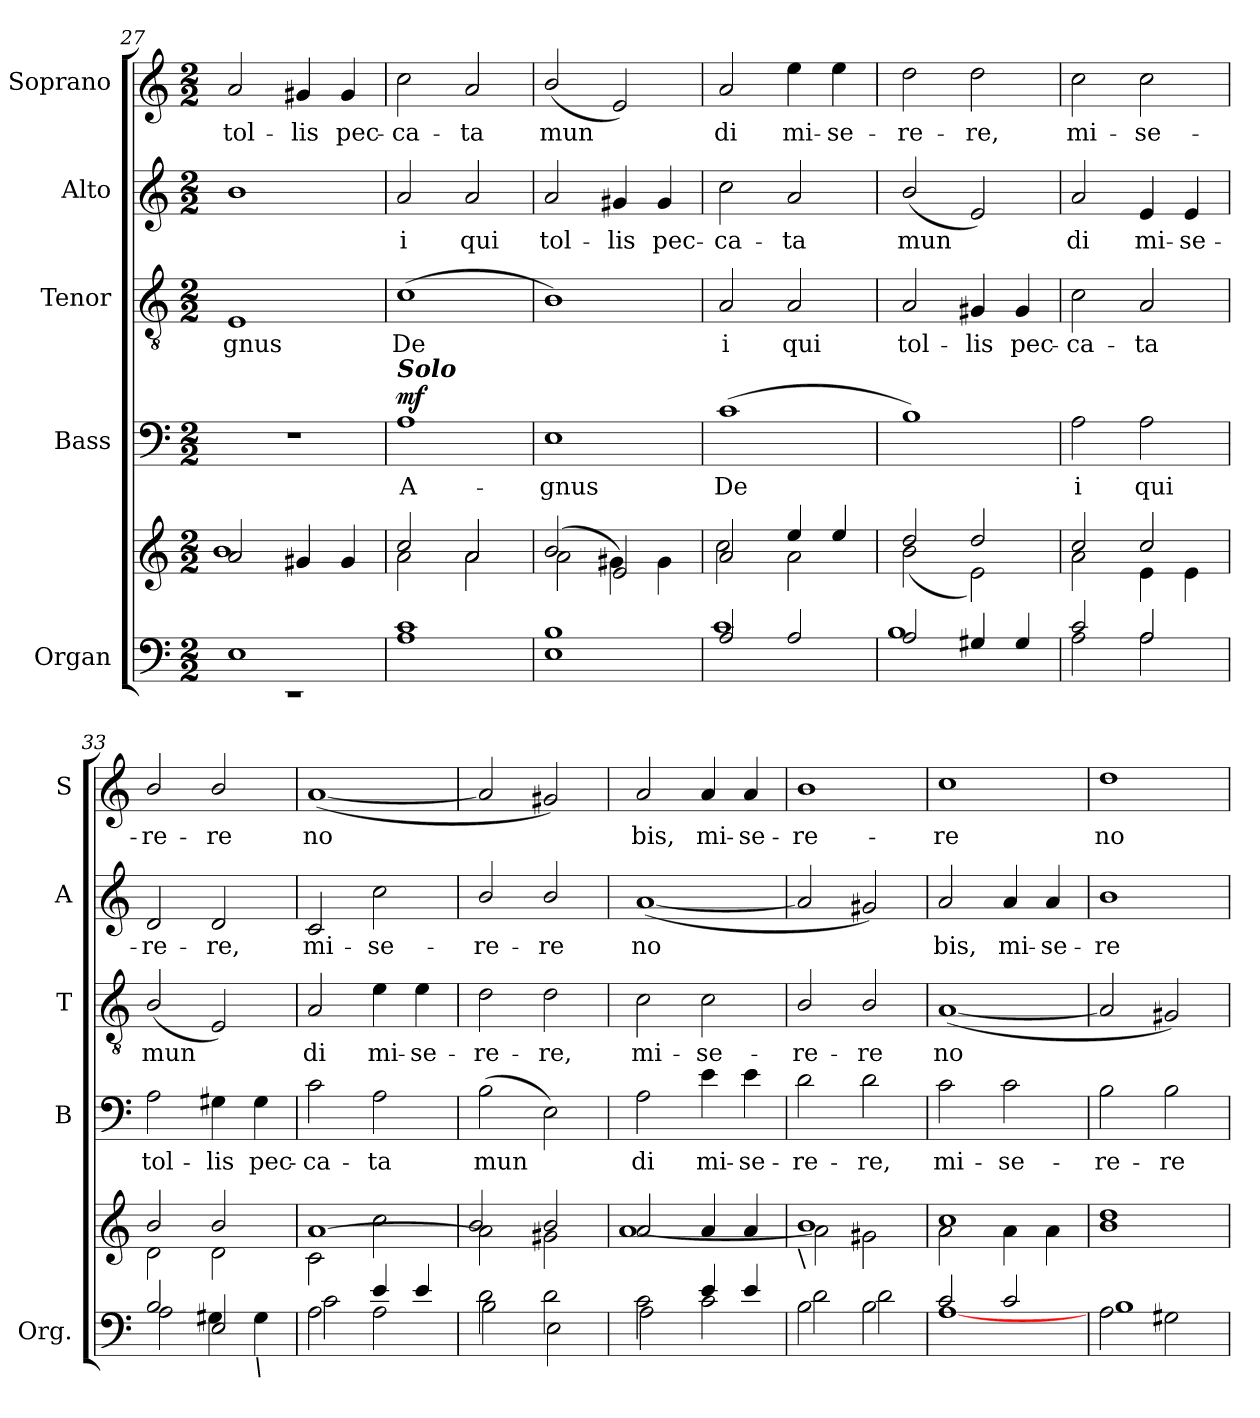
**kern	**kern	**kern	**text	**dynam	**kern	**text	**kern	**text	**kern	**text
*part5	*part5	*part4	*part4	*part4	*part3	*part3	*part2	*part2	*part1	*part1
*staff6	*staff5	*staff4	*staff4	*staff4	*staff3	*staff3	*staff2	*staff2	*staff1	*staff1
*I"Organ	*	*I"Bass	*	*	*I"Tenor	*	*I"Alto	*	*I"Soprano	*
*I'Org.	*	*I'B	*	*	*I'T	*	*I'A	*	*I'S	*
*clefF4	*clefG2	*clefF4	*	*	*clefGv2	*	*clefG2	*	*clefG2	*
*k[]	*k[]	*k[]	*	*	*k[]	*	*k[]	*	*k[]	*
*C:	*C:	*C:	*	*	*C:	*	*C:	*	*C:	*
*M2/2	*M2/2	*M2/2	*	*	*M2/2	*	*M2/2	*	*M2/2	*
=27	=27	=27	=27	=27	=27	=27	=27	=27	=27	=27
*^	*^	*	*	*	*	*	*	*	*	*
!	!	!	!	!	!	!	!	!LO:LY:b	!	!	!	!LO:LY:b
1E	1rEE	2a/	1b	1r	.	.	1E	-gnus	1b	.	2a/	tol-
!	!	!	!	!	!	!	!	!	!	!	!	!LO:LY:b
.	.	4g#X/	.	.	.	.	.	.	.	.	4g#X/	-lis
!	!	!	!	!	!	!	!	!	!	!	!	!LO:LY:b
.	.	4g#/	.	.	.	.	.	.	.	.	4g#/	pec-
=28	=28	=28	=28	=28	=28	=28	=28	=28	=28	=28	=28	=28
!	!	!	!	!LO:TX:a:Bi:t=Solo	!	!	!	!	!	!	!	!
!	!	!	!	!	!LO:LY:b	!LO:DY:b	!	!LO:LY:b	!	!LO:LY:b	!	!LO:LY:b
1c	1A	2cc/	2a\	1A	A-	mf	(>1c	De­	2a/	i	2cc\	-ca-
!	!	!	!	!	!	!	!	!	!	!LO:LY:b	!	!LO:LY:b
.	.	2a/	2a\	.	.	.	.	.	2a/	qui	2a/	-ta
=29	=29	=29	=29	=29	=29	=29	=29	=29	=29	=29	=29	=29
!	!	!	!	!	!LO:LY:b	!	!	!	!	!LO:LY:b	!	!LO:LY:b
1B	1E	(>2b/	2a\	1E	-gnus	.	1B)	.	2a/	tol-	(<2b/	mun­
!	!	!	!	!	!	!	!	!	!	!LO:LY:b	!	!
.	.	2e/)	4g#X\	.	.	.	.	.	4g#X/	-lis	2e/)	.
!	!	!	!	!	!	!	!	!	!	!LO:LY:b	!	!
.	.	.	4g#\	.	.	.	.	.	4g#/	pec-	.	.
=30	=30	=30	=30	=30	=30	=30	=30	=30	=30	=30	=30	=30
!	!	!	!	!	!LO:LY:b	!	!	!LO:LY:b	!	!LO:LY:b	!	!LO:LY:b
2A/	1c	2a/	2cc\	(>1c	De­	.	2A/	i	2cc\	-ca-	2a/	di
!	!	!	!	!	!	!	!	!LO:LY:b	!	!LO:LY:b	!	!LO:LY:b
2A/	.	4ee/	2a\	.	.	.	2A/	qui	2a/	-ta	4ee\	mi-
!	!	!	!	!	!	!	!	!	!	!	!	!LO:LY:b
.	.	4ee/	.	.	.	.	.	.	.	.	4ee\	-se-
=31	=31	=31	=31	=31	=31	=31	=31	=31	=31	=31	=31	=31
!	!	!	!	!	!	!	!	!LO:LY:b	!	!LO:LY:b	!	!LO:LY:b
2A/	1B	2dd/	(<2b\	1B)	.	.	2A/	tol-	(<2b/	mun­	2dd\	-re-
!	!	!	!	!	!	!	!	!LO:LY:b	!	!	!	!LO:LY:b
4G#X/	.	2dd/	2e\)	.	.	.	4G#X/	-lis	2e/)	.	2dd\	-re,
!	!	!	!	!	!	!	!	!LO:LY:b	!	!	!	!
4G#/	.	.	.	.	.	.	4G#/	pec-	.	.	.	.
=32	=32	=32	=32	=32	=32	=32	=32	=32	=32	=32	=32	=32
!	!	!	!	!	!LO:LY:b	!	!	!LO:LY:b	!	!LO:LY:b	!	!LO:LY:b
2c/	2A\	2cc/	2a\	2A\	i	.	2c\	-ca-	2a/	di	2cc\	mi-
!	!	!	!	!	!LO:LY:b	!	!	!LO:LY:b	!	!LO:LY:b	!	!LO:LY:b
2A/	2A\	2cc/	4e\	2A\	qui	.	2A/	-ta	4e/	mi-	2cc\	-se-
!	!	!	!	!	!	!	!	!	!	!LO:LY:b	!	!
.	.	.	4e\	.	.	.	.	.	4e/	-se-	.	.
=33	=33	=33	=33	=33	=33	=33	=33	=33	=33	=33	=33	=33
!	!	!	!	!	!LO:LY:b	!	!	!LO:LY:b	!	!LO:LY:b	!	!LO:LY:b
2B/	2A\	2b/	2d\	2A\	tol-	.	(<2B/	mun­	2d/	-re-	2b/	-re-
!	!	!	!	!	!LO:LY:b	!	!	!	!	!LO:LY:b	!	!LO:LY:b
2E/	4G#X\	2b/	2d\	4G#X\	-lis	.	2E/)	.	2d/	-re,	2b/	-re
!	!LO:TX:b:i:t=\	!	!	!	!	!	!	!	!	!	!	!
!	!	!	!	!	!LO:LY:b	!	!	!	!	!	!	!
.	4G#\	.	.	4G#\	pec-	.	.	.	.	.	.	.
!!LO:PB:g=z
=34	=34	=34	=34	=34	=34	=34	=34	=34	=34	=34	=34	=34
!	!	!	!	!	!LO:LY:b	!	!	!LO:LY:b	!	!LO:LY:b	!	!LO:LY:b
2A\	2c\	[>1a	2c\	2c\	-ca-	.	2A/	di	2c/	mi-	(<[1a	no­
!	!	!	!	!	!LO:LY:b	!	!	!LO:LY:b	!	!LO:LY:b	!	!
4e/	2A\	.	2cc\	2A\	-ta	.	4e\	mi-	2cc\	-se-	.	.
!	!	!	!	!	!	!	!	!LO:LY:b	!	!	!	!
4e/	.	.	.	.	.	.	4e\	-se-	.	.	.	.
=35	=35	=35	=35	=35	=35	=35	=35	=35	=35	=35	=35	=35
!	!	!	!	!	!LO:LY:b	!	!	!LO:LY:b	!	!LO:LY:b	!	!
2d\	2B\	2a\]	2b/	(>2B\	mun­	.	2d\	-re-	2b/	-re-	2a/]	.
!	!	!	!	!	!	!	!	!LO:LY:b	!	!LO:LY:b	!	!
2d\	2E\	2g#X\	2b/	2E\)	.	.	2d\	-re,	2b/	-re	2g#X/)	.
=36	=36	=36	=36	=36	=36	=36	=36	=36	=36	=36	=36	=36
!	!	!	!	!	!LO:LY:b	!	!	!LO:LY:b	!	!LO:LY:b	!	!LO:LY:b
2c\	2A\	2a/	[<1a	2A\	di	.	2c\	mi-	(<[1a	no­	2a/	bis,
!	!	!	!	!	!LO:LY:b	!	!	!LO:LY:b	!	!	!	!LO:LY:b
2c\	4e/	4a/	.	4e\	mi-	.	2c\	-se-	.	.	4a/	mi-
!	!	!	!	!	!LO:LY:b	!	!	!	!	!	!	!LO:LY:b
.	4e/	4a/	.	4e\	-se-	.	.	.	.	.	4a/	-se-
=37	=37	=37	=37	=37	=37	=37	=37	=37	=37	=37	=37	=37
!	!	!LO:TX:b:t=\	!	!	!	!	!	!	!	!	!	!
!	!	!	!	!	!LO:LY:b	!	!	!LO:LY:b	!	!	!	!LO:LY:b
2B\	2d\	1b	2a\]	2d\	-re-	.	2B/	-re-	2a/]	.	1b	-re-
!	!	!	!	!	!LO:LY:b	!	!	!LO:LY:b	!	!	!	!
2B\	2d\	.	2g#X\	2d\	-re,	.	2B/	-re	2g#X/)	.	.	.
=38	=38	=38	=38	=38	=38	=38	=38	=38	=38	=38	=38	=38
!	!	!	!	!	!LO:LY:b	!	!	!LO:LY:b	!	!LO:LY:b	!	!LO:LY:b
2c/	[<1A	1cc	2a\	2c\	mi-	.	(<[1A	no­	2a/	bis,	1cc	-re
!	!	!	!	!	!LO:LY:b	!	!	!	!	!LO:LY:b	!	!
2c/	.	.	4a\	2c\	-se-	.	.	.	4a/	mi-	.	.
!	!	!	!	!	!	!	!	!	!	!LO:LY:b	!	!
.	.	.	4a\	.	.	.	.	.	4a/	-se-	.	.
=39	=39	=39	=39	=39	=39	=39	=39	=39	=39	=39	=39	=39
!	!	!	!	!	!LO:LY:b	!	!	!	!	!LO:LY:b	!	!LO:LY:b
2A\	1B	1dd	1b	2B\	-re-	.	2A/]	.	1b	-re-	1dd	no­
!	!	!	!	!	!LO:LY:b	!	!	!	!	!	!	!
2G#X\	.	.	.	2B\	-re	.	2G#X/)	.	.	.	.	.
*v	*v	*	*	*	*	*	*	*	*	*	*	*
*	*v	*v	*	*	*	*	*	*	*	*	*
=	=	=	=	=	=	=	=	=	=	=
*-	*-	*-	*-	*-	*-	*-	*-	*-	*-	*-
